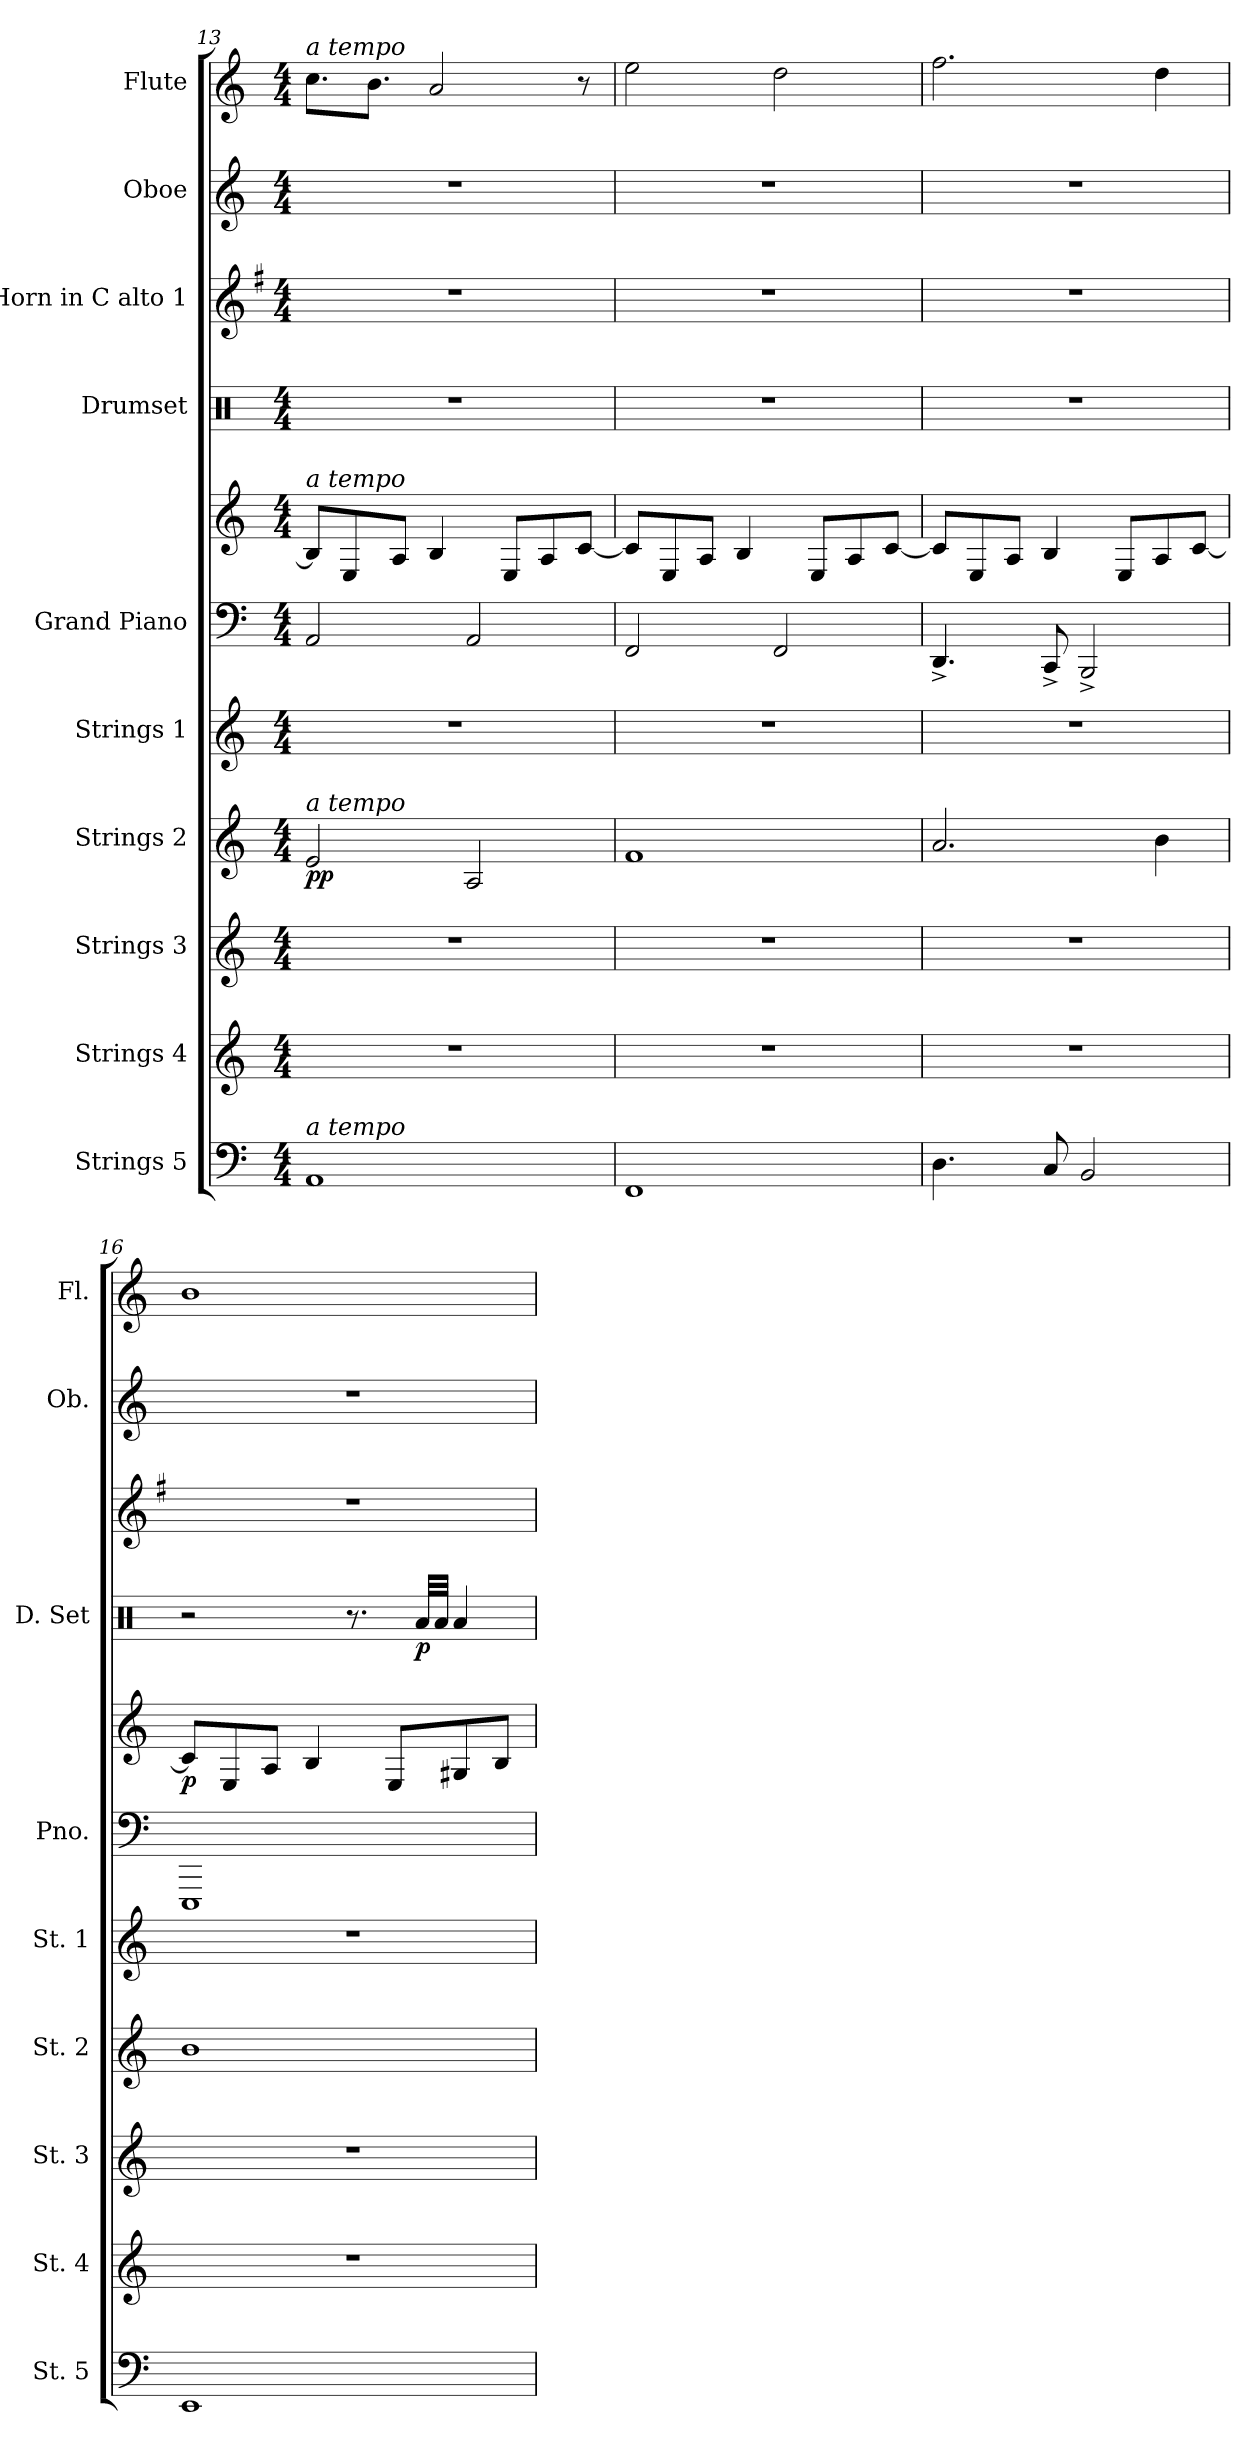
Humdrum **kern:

**kern	**kern	**kern	**kern	**dynam	**kern	**kern	**kern	**dynam	**kern	**dynam	**kern	**kern	**kern
*part10	*part9	*part8	*part7	*part7	*part6	*part5	*part5	*part5	*part4	*part4	*part3	*part2	*part1
*staff11	*staff10	*staff9	*staff8	*staff8	*staff7	*staff6	*staff5	*staff5/6	*staff4	*staff4	*staff3	*staff2	*staff1
*I"Strings 5	*I"Strings 4	*I"Strings 3	*I"Strings 2	*	*I"Strings 1	*I"Grand Piano	*	*	*I"Drumset	*	*I"Horn in C alto 1	*I"Oboe	*I"Flute
*I'St. 5	*I'St. 4	*I'St. 3	*I'St. 2	*	*I'St. 1	*I'Pno.	*	*	*I'D. Set	*	*	*I'Ob.	*I'Fl.
!!LO:PB:g=z
*clefF4	*clefG2	*clefG2	*clefG2	*	*clefG2	*clefF4	*clefG2	*	*clefX	*	*clefG2	*clefG2	*clefG2
*	*	*	*	*	*	*	*	*	*	*	*ITrd4c7	*	*
*k[]	*k[]	*k[]	*k[]	*	*k[]	*k[]	*k[]	*	*k[]	*	*k[]	*k[]	*k[]
*M4/4	*M4/4	*M4/4	*M4/4	*	*M4/4	*M4/4	*M4/4	*	*M4/4	*	*M4/4	*M4/4	*M4/4
*MM80	*MM80	*MM80	*MM80	*	*MM80	*MM80	*MM80	*	*MM80	*	*MM80	*MM80	*MM80
=13	=13	=13	=13	=13	=13	=13	=13	=13	=13	=13	=13	=13	=13
!	!	!	!	!	!	!	!	!	!	!	!	!	!LO:TX:a:i:t=a tempo
!	!	!	!	!	!	!	!LO:TX:a:i:t=a tempo	!	!	!	!	!	!
!	!	!	!LO:TX:a:i:t=a tempo	!	!	!	!	!	!	!	!	!	!
!LO:TX:a:i:t=a tempo	!	!	!	!	!	!	!	!	!	!	!	!	!
!	!	!	!	!LO:DY:b	!	!	!	!	!	!	!	!	!
1AA	1r	1r	2e/	pp	1r	2AA/	8B/L]	.	1r	.	1r	1r	8.cc\L
.	.	.	.	.	.	.	8E/	.	.	.	.	.	.
.	.	.	.	.	.	.	.	.	.	.	.	.	8.b\J
.	.	.	.	.	.	.	8A/J	.	.	.	.	.	.
.	.	.	.	.	.	.	4B/	.	.	.	.	.	2a/
.	.	.	2A/	.	.	2AA/	.	.	.	.	.	.	.
.	.	.	.	.	.	.	8E/L	.	.	.	.	.	.
.	.	.	.	.	.	.	8A/	.	.	.	.	.	.
.	.	.	.	.	.	.	[8c/J	.	.	.	.	.	8r
=14	=14	=14	=14	=14	=14	=14	=14	=14	=14	=14	=14	=14	=14
1FF	1r	1r	1f	.	1r	2FF/	8c/L]	.	1r	.	1r	1r	2ee\
.	.	.	.	.	.	.	8E/	.	.	.	.	.	.
.	.	.	.	.	.	.	8A/J	.	.	.	.	.	.
.	.	.	.	.	.	.	4B/	.	.	.	.	.	.
.	.	.	.	.	.	2FF/	.	.	.	.	.	.	2dd\
.	.	.	.	.	.	.	8E/L	.	.	.	.	.	.
.	.	.	.	.	.	.	8A/	.	.	.	.	.	.
.	.	.	.	.	.	.	[8c/J	.	.	.	.	.	.
=15	=15	=15	=15	=15	=15	=15	=15	=15	=15	=15	=15	=15	=15
4.D\	1r	1r	2.a/	.	1r	4.DD^/	8c/L]	.	1r	.	1r	1r	2.ff\
.	.	.	.	.	.	.	8E/	.	.	.	.	.	.
.	.	.	.	.	.	.	8A/J	.	.	.	.	.	.
8C/	.	.	.	.	.	8CC^/	4B/	.	.	.	.	.	.
2BB/	.	.	.	.	.	2BBB^/	.	.	.	.	.	.	.
.	.	.	.	.	.	.	8E/L	.	.	.	.	.	.
.	.	.	4b\	.	.	.	8A/	.	.	.	.	.	4dd\
.	.	.	.	.	.	.	[8c/J	.	.	.	.	.	.
=16	=16	=16	=16	=16	=16	=16	=16	=16	=16	=16	=16	=16	=16
!	!	!	!	!	!	!	!	!LO:DY:b	!	!	!	!	!
1EE	1r	1r	1b	.	1r	1EEE	8c/L]	p	2r	.	1r	1r	1b
.	.	.	.	.	.	.	8E/	.	.	.	.	.	.
.	.	.	.	.	.	.	8A/J	.	.	.	.	.	.
.	.	.	.	.	.	.	4B/	.	.	.	.	.	.
.	.	.	.	.	.	.	.	.	8.r	.	.	.	.
.	.	.	.	.	.	.	8E/L	.	.	.	.	.	.
!	!	!	!	!	!	!	!	!	!	!LO:DY:b	!	!	!
.	.	.	.	.	.	.	.	.	32Ra/LLL	p	.	.	.
.	.	.	.	.	.	.	.	.	32Ra/JJJ	.	.	.	.
.	.	.	.	.	.	.	8G#X/	.	4Ra/	.	.	.	.
.	.	.	.	.	.	.	8B/J	.	.	.	.	.	.
=	=	=	=	=	=	=	=	=	=	=	=	=	=
*-	*-	*-	*-	*-	*-	*-	*-	*-	*-	*-	*-	*-	*-
